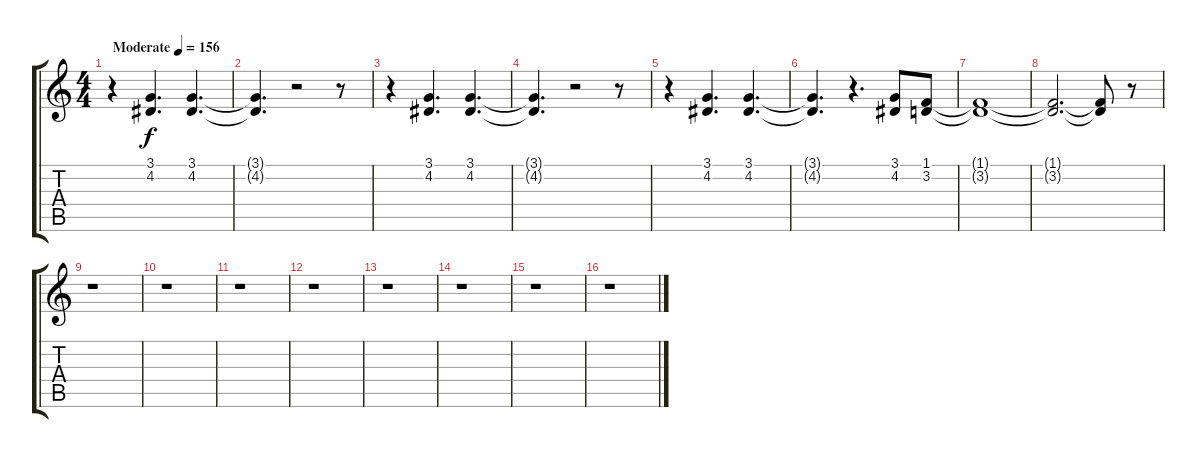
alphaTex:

\track "" {instrument choiraahs}
\staff {score tabs}
\tuning (E4 B3 G3 D3 A2 E2) {hide}
\ts (4 4)
\tempo (156 "Moderate")
\clef g2
\ks c
r.4{dy f instrument choiraahs} (3.1 4.2).4{d} (3.1 4.2).4{d} |
(3.1{t} 4.2{t}).4{d} r.2 r.8 |
r.4 (3.1 4.2).4{d} (3.1 4.2).4{d} |
(3.1{t} 4.2{t}).4{d} r.2 r.8 |
r.4 (3.1 4.2).4{d} (3.1 4.2).4{d} |
(3.1{t} 4.2{t}).4{d} r.4{d} (3.1 4.2).8 (1.1 3.2).8 |
(1.1{t} 3.2{t}).1 |
(1.1{t} 3.2{t}).2{d} (1.1{t} 3.2{t}).8 r.8 |
r.1 |
r.1 |
r.1 |
r.1 |
r.1 |
r.1 |
r.1 |
r.1
